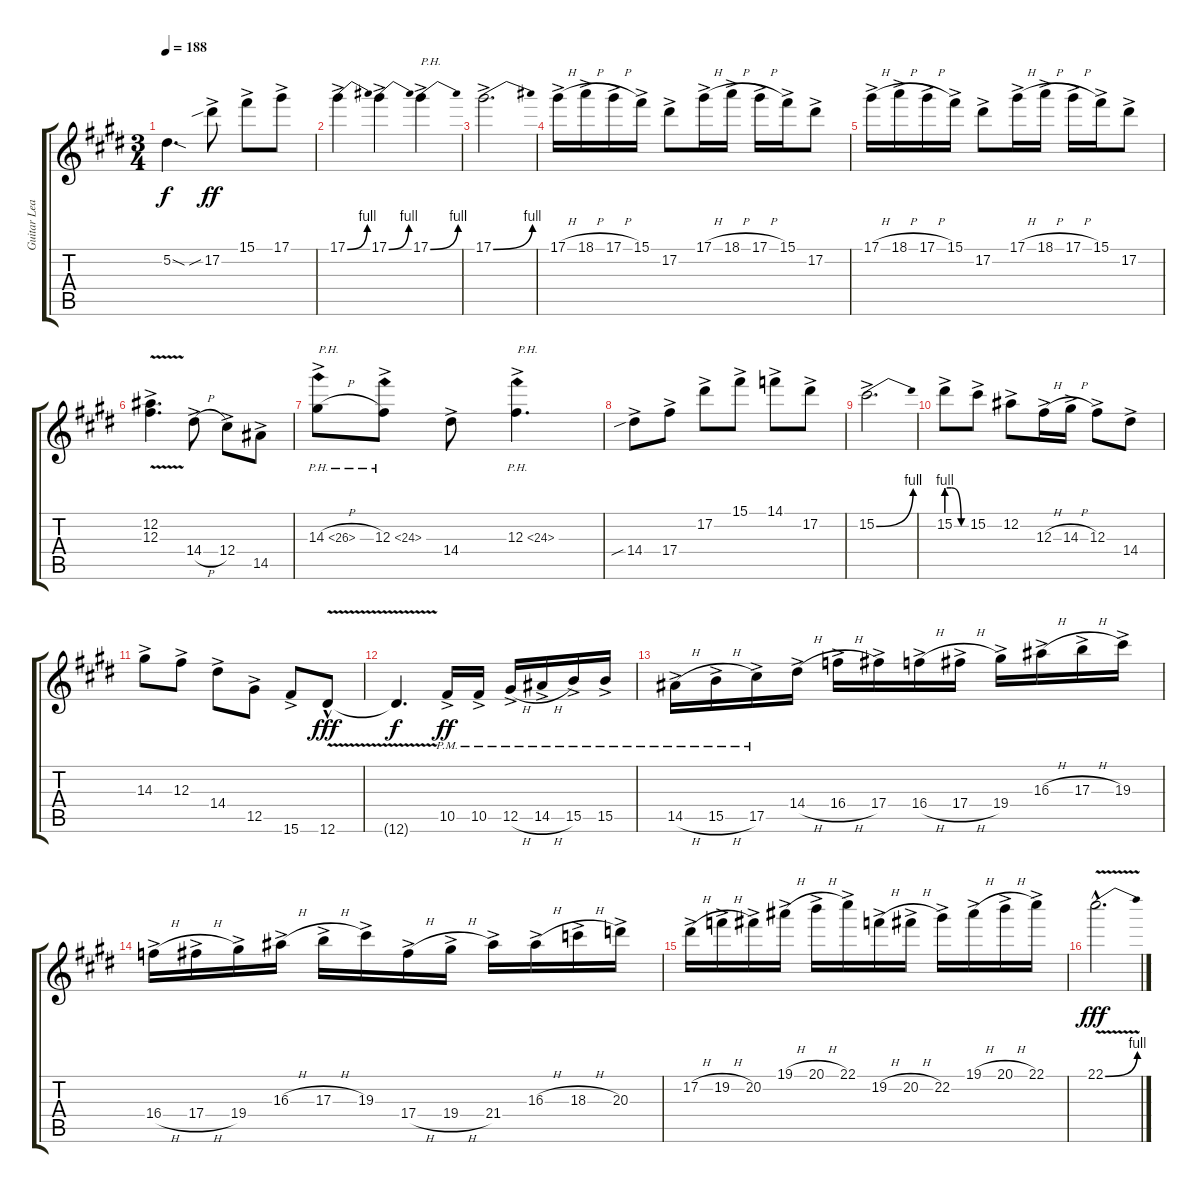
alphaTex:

\track ("Guitar Lead" "Guitar Lea") {instrument distortionguitar}
\staff {score tabs}
\tuning (Eb4 Bb3 Gb3 Db3 Ab2 Eb2) {hide}
\ts (3 4)
\tempo 188
\clef g2
\ks e
5.2{sod t}.4{d dy f} 17.2{sib ac}.8{dy ff} 15.1{ac}.8 17.1{ac}.8 |
17.1{be (bend 0 0 60 4) ac}.4 17.1{be (bend 0 0 60 4) ac}.4 17.1{be (bend 0 0 60 4) ac}.4{txt "P.H."} |
17.1{be (bend 0 0 60 4) ac}.2{d} |
17.1{h ac}.16 18.1{h ac}.16 17.1{h ac}.16 15.1{ac}.16 17.2{ac}.8 17.1{h ac}.16 18.1{h ac}.16 17.1{h ac}.16 15.1{ac}.16 17.2{ac}.8 |
17.1{h ac}.16 18.1{h ac}.16 17.1{h ac}.16 15.1{ac}.16 17.2{ac}.8 17.1{h ac}.16 18.1{h ac}.16 17.1{h ac}.16 15.1{ac}.16 17.2{ac}.8 |
(12.2{v ac} 12.3{v ac}).4{d} 14.4{h ac}.8 12.4{ac}.8 14.5{ac}.8 |
14.3{ph 12 h ac}.8{txt "P.H."} 12.3{ph 12 ac}.8 14.4{ac}.8 12.3{ph 12 ac}.4{d txt "P.H."} |
14.4{sib ac}.8 17.4{ac}.8 17.2{ac}.8 15.1{ac}.8 14.1{ac}.8 17.2{ac}.8 |
15.2{be (bend 0 0 60 4) ac}.2{d} |
15.2{be (custom 0 4 15 4 45 0 60 0) ac}.8 15.2{ac}.8 12.2{ac}.8 12.3{h ac}.16 14.3{h ac}.16 12.3{ac}.8 14.4{ac}.8 |
14.3{ac}.8 12.3{ac}.8 14.4{ac}.8 12.5{ac}.8 15.6{ac}.8 12.6{v hac}.8{dy fff} |
12.6{t}.4{d dy f} 10.5{ac pm}.16{dy ff} 10.5{ac pm}.16 12.5{h ac pm}.16 14.5{h ac pm}.16 15.5{ac pm}.16 15.5{ac pm}.16 |
14.5{h ac pm}.16 15.5{h ac pm}.16 17.5{ac pm}.16 14.4{h ac}.16 16.4{h ac}.16 17.4{ac}.16 16.4{h ac}.16 17.4{h ac}.16 19.4{ac}.16 16.3{h ac}.16 17.3{h ac}.16 19.3{ac}.16 |
16.4{h ac}.16 17.4{h ac}.16 19.4{ac}.16 16.3{h ac}.16 17.3{h ac}.16 19.3{ac}.16 17.4{h ac}.16 19.4{h ac}.16 21.4{ac}.16 16.3{h ac}.16 18.3{h ac}.16 20.3{ac}.16 |
17.2{h ac}.16 19.2{h ac}.16 20.2{ac}.16 19.1{h ac}.16 20.1{h ac}.16 22.1{ac}.16 19.2{h ac}.16 20.2{h ac}.16 22.2{ac}.16 19.1{h ac}.16 20.1{h ac}.16 22.1{ac}.16 |
22.1{be (bend 0 0 60 4) v hac}.2{d dy fff}
